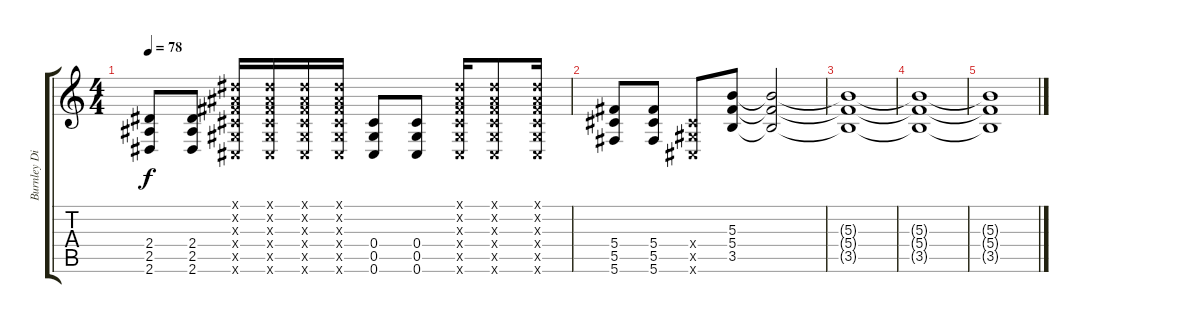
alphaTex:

\track ("Burnley Distortion" "Burnley Di") {instrument distortionguitar}
\staff {score tabs}
\tuning (Eb4 Bb3 Gb3 Db3 Ab2 Db2) {hide}
\ts (4 4)
\tempo 78
\clef g2
\ks c
(2.4 2.5 2.6).8{dy f} (2.4 2.5 2.6).8 (0.1{x} 0.2{x} 0.3{x} 0.4{x} 0.5{x} 0.6{x}).16 (0.1{x} 0.2{x} 0.3{x} 0.4{x} 0.5{x} 0.6{x}).16 (0.1{x} 0.2{x} 0.3{x} 0.4{x} 0.5{x} 0.6{x}).16 (0.1{x} 0.2{x} 0.3{x} 0.4{x} 0.5{x} 0.6{x}).16 (0.4 0.5 0.6).8 (0.4 0.5 0.6).8 (0.1{x} 0.2{x} 0.3{x} 0.4{x} 0.5{x} 0.6{x}).16 (0.1{x} 0.2{x} 0.3{x} 0.4{x} 0.5{x} 0.6{x}).8 (0.1{x} 0.2{x} 0.3{x} 0.4{x} 0.5{x} 0.6{x}).16 |
(5.4 5.5 5.6).8 (5.4 5.5 5.6).8 (0.4{x} 0.5{x} 0.6{x}).8 (5.3 5.4 3.5).8 (5.3{t} 5.4{t} 3.5{t}).2 |
(5.3{t} 5.4{t} 3.5{t}).1 |
(5.3{t} 5.4{t} 3.5{t}).1 |
(5.3{t} 5.4{t} 3.5{t}).1
